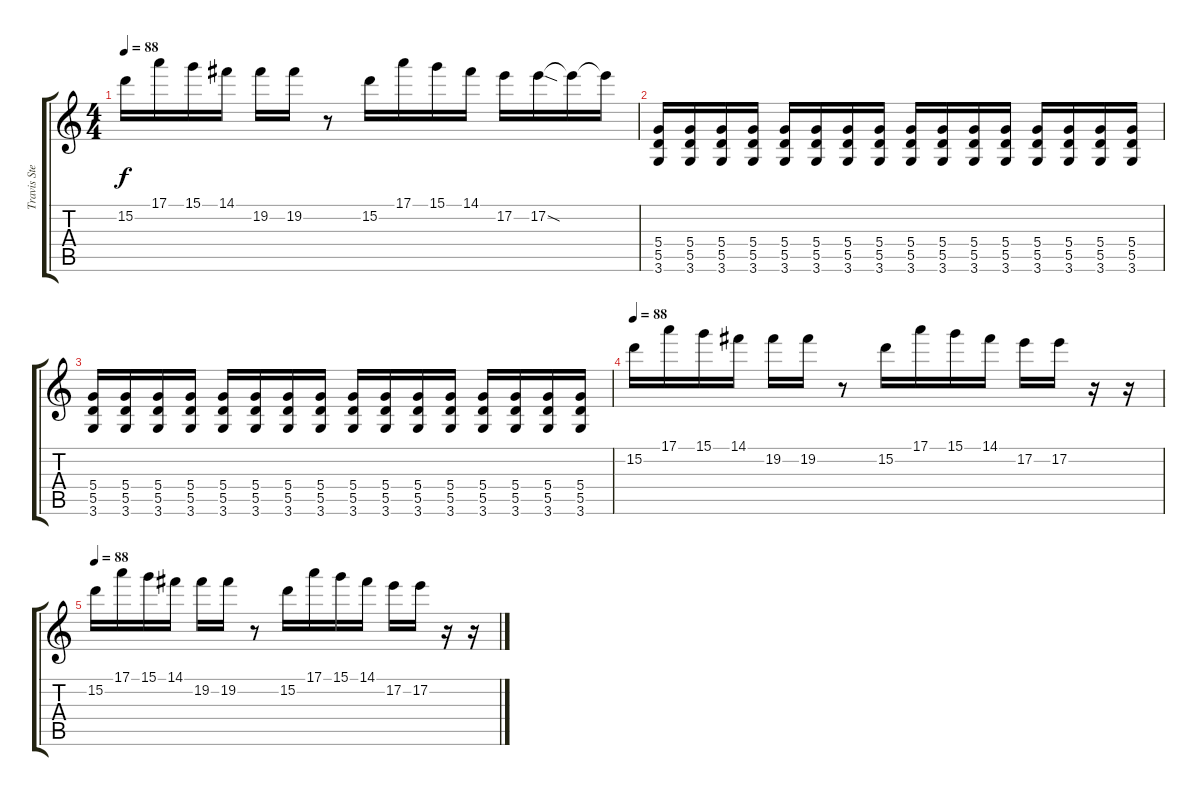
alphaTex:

\track ("Travis Stever (Lead Guitar)" "Travis Ste") {instrument distortionguitar}
\staff {score tabs}
\tuning (E4 B3 G3 D3 A2 E2) {hide}
\ts (4 4)
\tempo 88
\clef g2
\ks c
15.2.16{dy f instrument distortionguitar} 17.1.16 15.1.16 14.1.16 19.2.16 19.2.16 r.8 15.2.16 17.1.16 15.1.16 14.1.16 17.2.16 17.2{sod}.16 17.2{t}.16 17.2{t}.16 |
(5.4 5.5 3.6).16 (5.4 5.5 3.6).16 (5.4 5.5 3.6).16 (5.4 5.5 3.6).16 (5.4 5.5 3.6).16 (5.4 5.5 3.6).16 (5.4 5.5 3.6).16 (5.4 5.5 3.6).16 (5.4 5.5 3.6).16 (5.4 5.5 3.6).16 (5.4 5.5 3.6).16 (5.4 5.5 3.6).16 (5.4 5.5 3.6).16 (5.4 5.5 3.6).16 (5.4 5.5 3.6).16 (5.4 5.5 3.6).16 |
(5.4 5.5 3.6).16 (5.4 5.5 3.6).16 (5.4 5.5 3.6).16 (5.4 5.5 3.6).16 (5.4 5.5 3.6).16 (5.4 5.5 3.6).16 (5.4 5.5 3.6).16 (5.4 5.5 3.6).16 (5.4 5.5 3.6).16 (5.4 5.5 3.6).16 (5.4 5.5 3.6).16 (5.4 5.5 3.6).16 (5.4 5.5 3.6).16 (5.4 5.5 3.6).16 (5.4 5.5 3.6).16 (5.4 5.5 3.6).16 |
\tempo 88
15.2.16{instrument distortionguitar} 17.1.16 15.1.16 14.1.16 19.2.16 19.2.16 r.8 15.2.16 17.1.16 15.1.16 14.1.16 17.2.16 17.2.16 r.16 r.16 |
\tempo 88
15.2.16{instrument distortionguitar} 17.1.16 15.1.16 14.1.16 19.2.16 19.2.16 r.8 15.2.16 17.1.16 15.1.16 14.1.16 17.2.16 17.2.16 r.16 r.16
